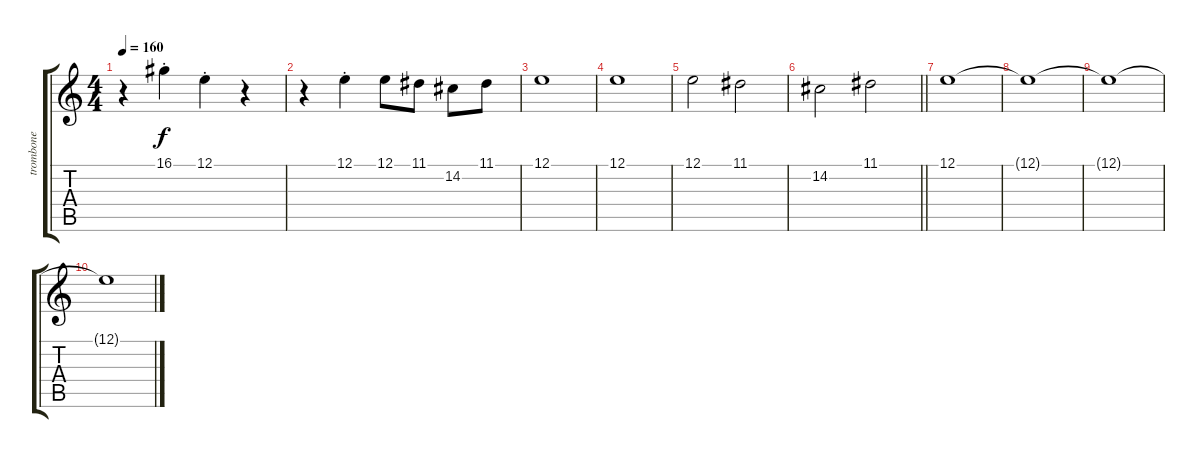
\track ("trombone" "trombone") {instrument trombone}
\staff {score tabs}
\tuning (E4 B3 G3 D3 A2 E2) {hide}
\ts (4 4)
\tempo 160
\clef g2
\ks c
r.4{dy f} 16.1{st}.4 12.1{st}.4 r.4 |
r.4 12.1{st}.4 12.1.8 11.1.8 14.2.8 11.1.8 |
12.1.1 |
12.1.1 |
12.1.2 11.1.2 |
\barLineRight lightlight
14.2.2 11.1.2 |
12.1.1{volume 2} |
12.1{t}.1 |
12.1{t}.1 |
12.1{t}.1
